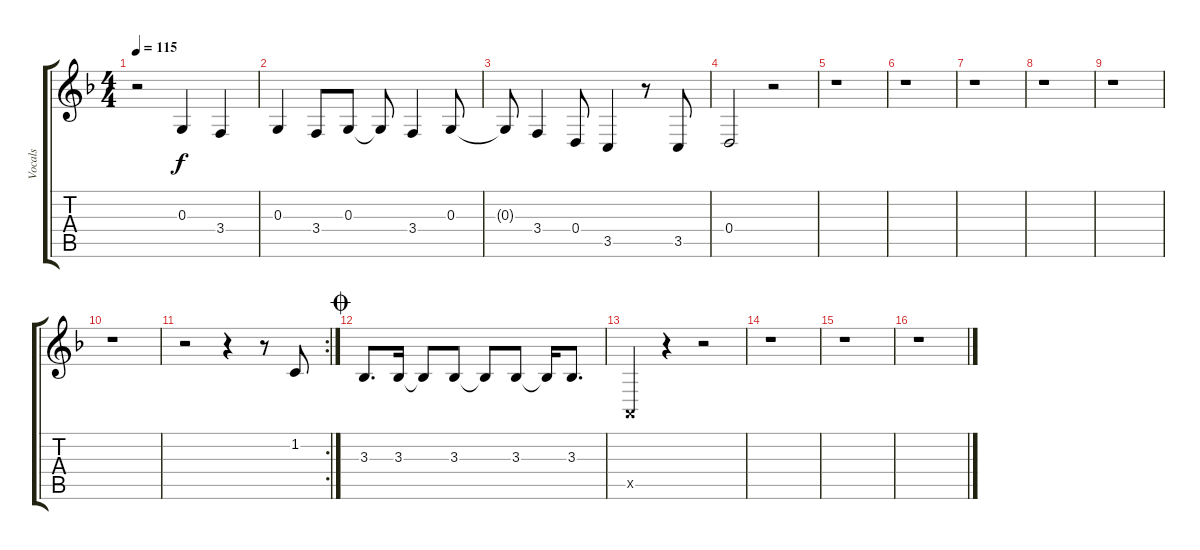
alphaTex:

\track ("Vocals" "Vocals") {instrument sopranosax}
\staff {score tabs}
\tuning (E4 B3 G3 D3 A2 E2) {hide}
\ts (4 4)
\tempo 115
\clef g2
\ks dminor
r.2{dy f} 0.3.4 3.4.4 |
0.3.4 3.4.8 0.3.8 0.3{t}.8 3.4.4 0.3.8 |
0.3{t}.8 3.4.4 0.4.8 3.5.4 r.8 3.5.8 |
0.4.2 r.2 |
r.1 |
r.1 |
r.1 |
r.1 |
r.1 |
r.1 |
\rc 2
r.2 r.4 r.8 1.2.8 |
\jump coda
3.3.8{d} 3.3.16 3.3{t}.8 3.3.8 3.3{t}.8 3.3.8 3.3{t}.16 3.3.8{d} |
0.5{x}.4 r.4 r.2 |
r.1 |
r.1 |
r.1
